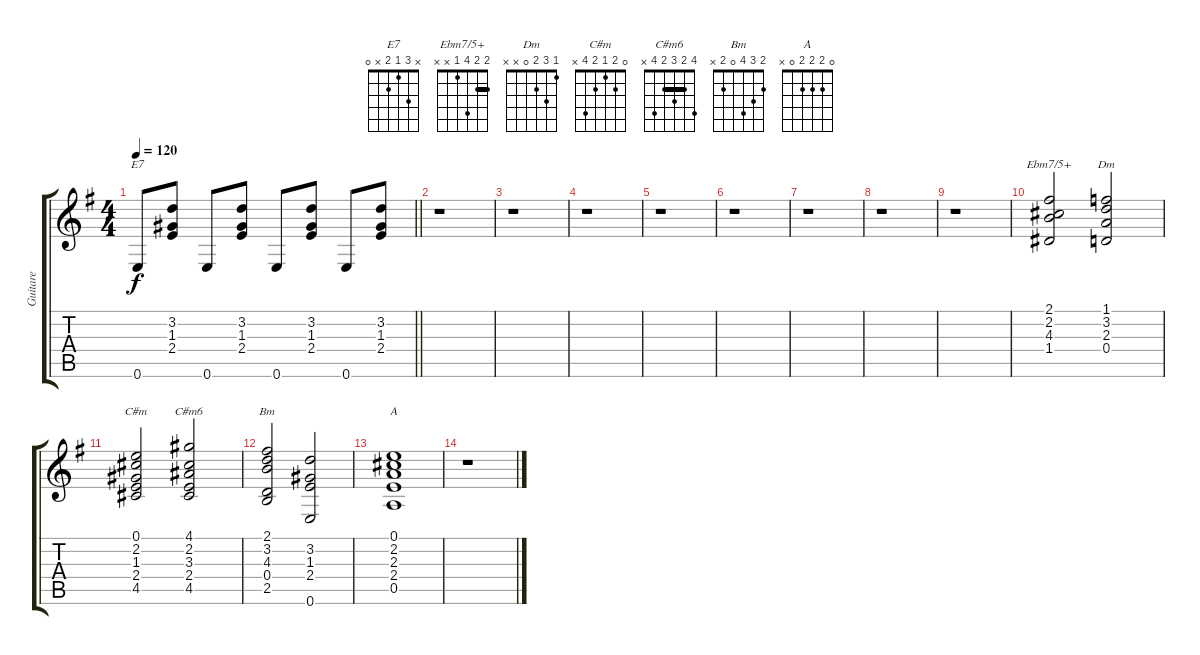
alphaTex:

\track ("Guitare" "Guitare") {instrument acousticguitarnylon}
\staff {score tabs}
\tuning (E4 B3 G3 D3 A2 E2) {hide}
\chord ("E7" x 3 1 2 x 0)
\chord ("Ebm7/5+" 2 2 4 1 x x) {barre 2}
\chord ("Dm" 1 3 2 0 x x)
\chord ("C#m" 0 2 1 2 4 x)
\chord ("C#m6" 4 2 3 2 4 x) {barre 2}
\chord ("Bm" 2 3 4 0 2 x)
\chord ("A" 0 2 2 2 0 x)
\ts (4 4)
\tempo 120
\clef g2
\barLineRight lightlight
\ks g
0.6.8{ch "E7" dy f} (3.2 1.3 2.4).8 0.6.8 (3.2 1.3 2.4).8 0.6.8 (3.2 1.3 2.4).8 0.6.8 (3.2 1.3 2.4).8 |
r.1 |
r.1 |
r.1 |
r.1 |
r.1 |
r.1 |
r.1 |
r.1 |
(2.1 2.2 4.3 1.4).2{ch "Ebm7/5+"} (1.1 3.2 2.3 0.4).2{ch "Dm"} |
(0.1 2.2 1.3 2.4 4.5).2{ch "C#m"} (4.1 2.2 3.3 2.4 4.5).2{ch "C#m6"} |
(2.1 3.2 4.3 0.4 2.5).2{ch "Bm"} (3.2 1.3 2.4 0.6).2 |
(0.1 2.2 2.3 2.4 0.5).1{ch "A"} |
r.1
